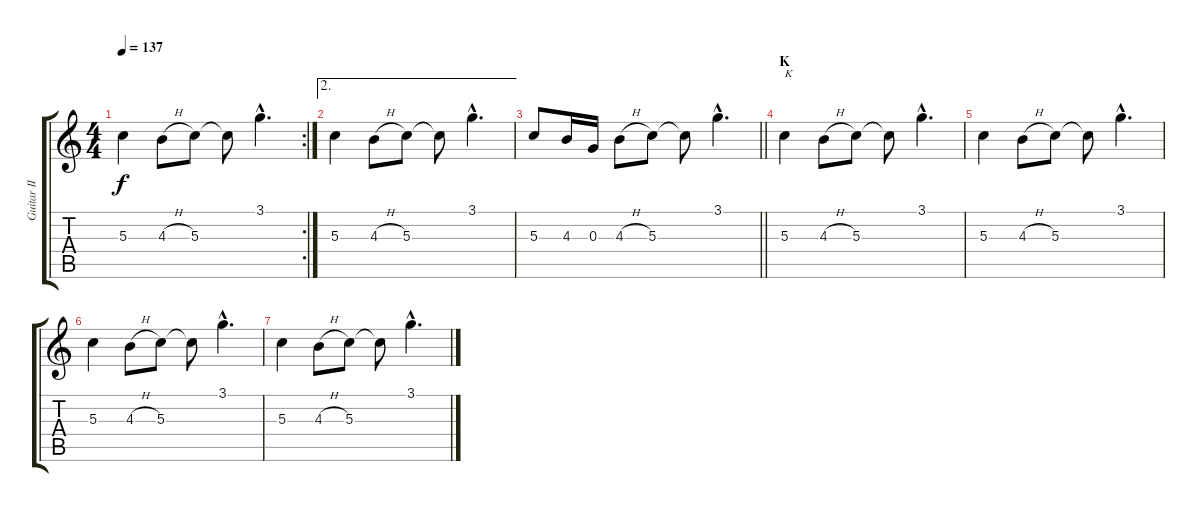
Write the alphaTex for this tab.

\track ("Guitar II" "Guitar II") {instrument distortionguitar}
\staff {score tabs}
\tuning (E4 B3 G3 D3 A2 E2) {hide}
\rc 2
\ts (4 4)
\tempo 137
\clef g2
\ks c
5.3.4{dy f} 4.3{h}.8 5.3.8 5.3{t}.8 3.1{hac}.4{d} |
\ae 2
5.3.4 4.3{h}.8 5.3.8 5.3{t}.8 3.1{hac}.4{d} |
\barLineRight lightlight
5.3.8 4.3.16 0.3.16 4.3{h}.8 5.3.8 5.3{t}.8 3.1{hac}.4{d} |
\section ("" "K")
5.3.4{txt "K"} 4.3{h}.8 5.3.8 5.3{t}.8 3.1{hac}.4{d} |
5.3.4 4.3{h}.8 5.3.8 5.3{t}.8 3.1{hac}.4{d} |
5.3.4 4.3{h}.8 5.3.8 5.3{t}.8 3.1{hac}.4{d} |
5.3.4 4.3{h}.8 5.3.8 5.3{t}.8 3.1{hac}.4{d}
